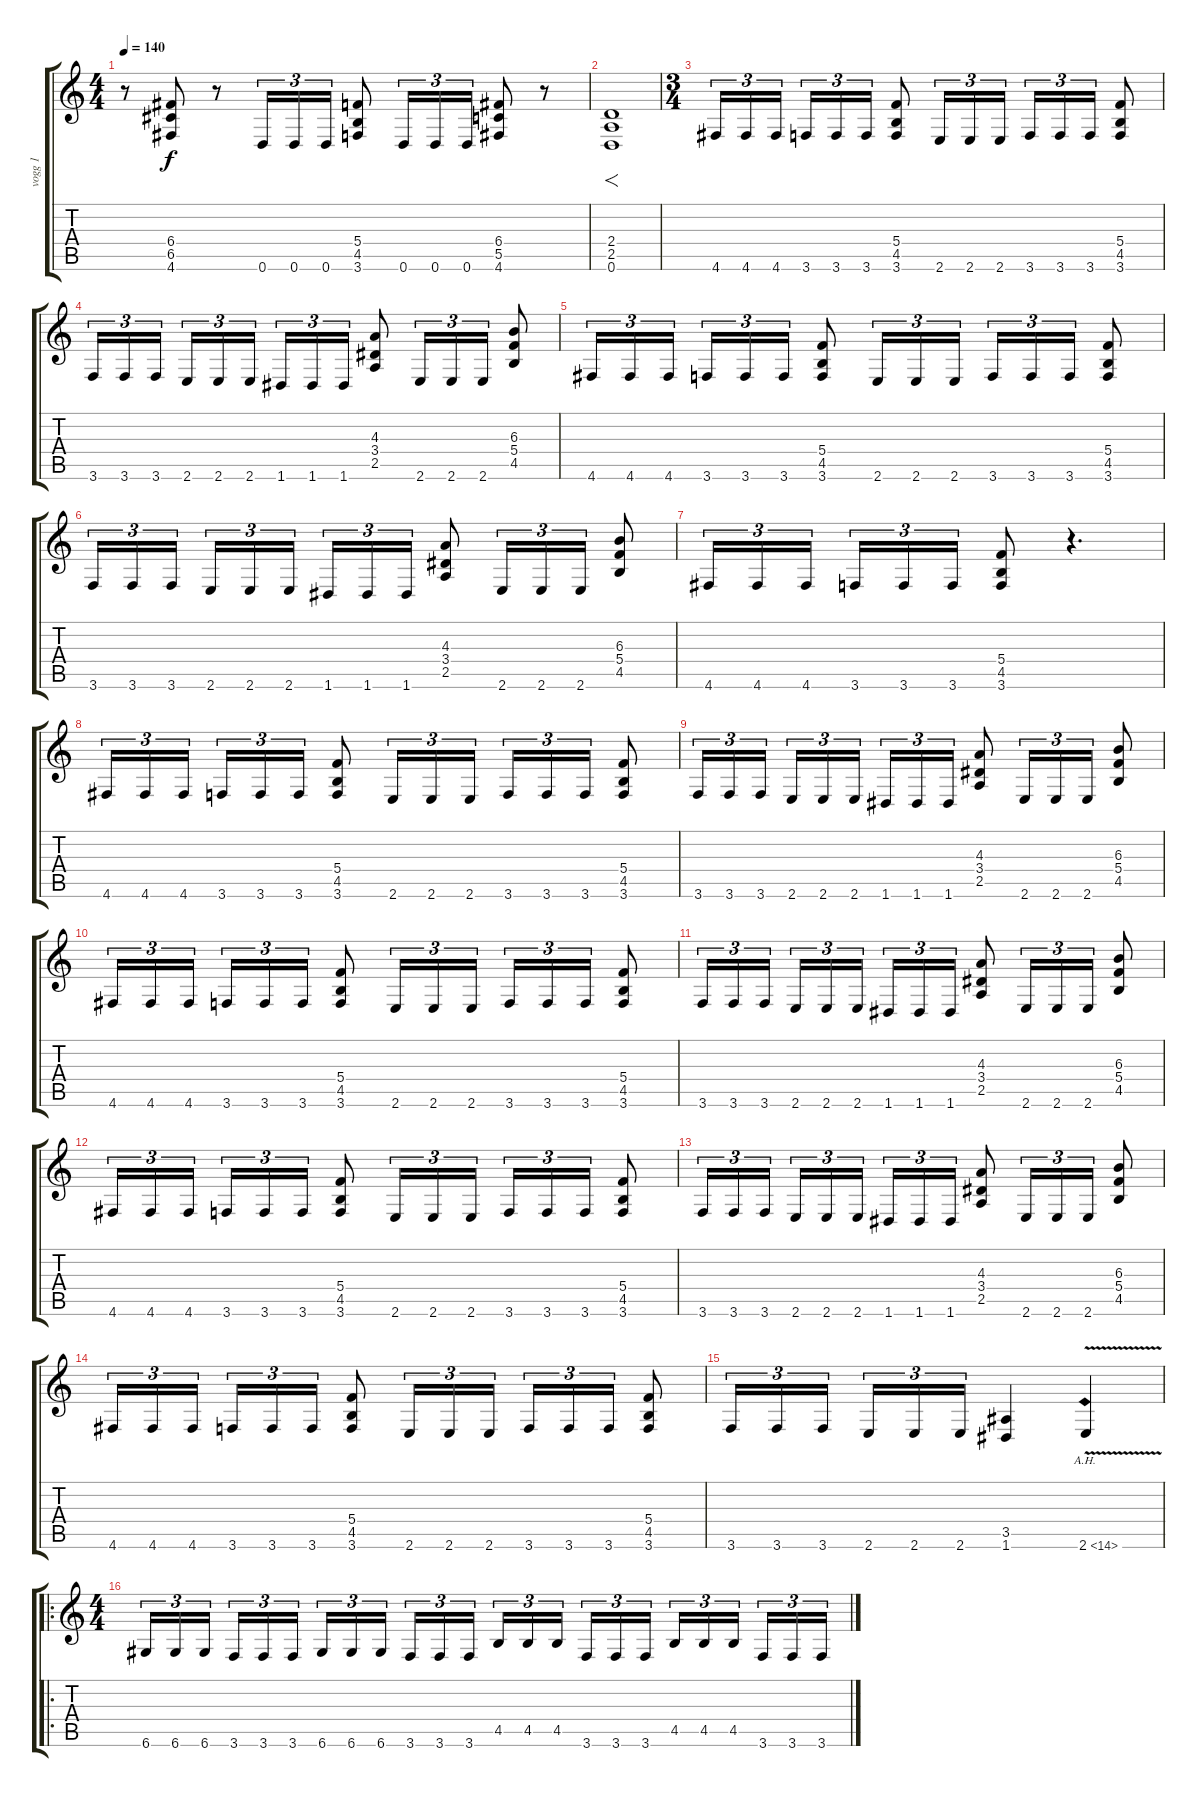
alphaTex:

\track ("vogg 1" "vogg 1") {instrument distortionguitar}
\staff {score tabs}
\tuning (D4 A3 F3 C3 G2 D2) {hide}
\ts (4 4)
\tempo 140
\clef g2
\ks c
r.8{dy f} (6.4 6.5 4.6).8 r.8 0.6.16{tu (3 2)} 0.6.16{tu (3 2)} 0.6.16{tu (3 2)} (5.4 4.5 3.6).8 0.6.16{tu (3 2)} 0.6.16{tu (3 2)} 0.6.16{tu (3 2)} (6.4 5.5 4.6).8 r.8 |
(2.4 2.5 0.6).1{f} |
\ts (3 4)
\section ("" "")
4.6.16{tu (3 2)} 4.6.16{tu (3 2)} 4.6.16{tu (3 2)} 3.6.16{tu (3 2)} 3.6.16{tu (3 2)} 3.6.16{tu (3 2)} (5.4 4.5 3.6).8 2.6.16{tu (3 2)} 2.6.16{tu (3 2)} 2.6.16{tu (3 2)} 3.6.16{tu (3 2)} 3.6.16{tu (3 2)} 3.6.16{tu (3 2)} (5.4 4.5 3.6).8 |
3.6.16{tu (3 2)} 3.6.16{tu (3 2)} 3.6.16{tu (3 2)} 2.6.16{tu (3 2)} 2.6.16{tu (3 2)} 2.6.16{tu (3 2)} 1.6.16{tu (3 2)} 1.6.16{tu (3 2)} 1.6.16{tu (3 2)} (4.3 3.4 2.5).8 2.6.16{tu (3 2)} 2.6.16{tu (3 2)} 2.6.16{tu (3 2)} (6.3 5.4 4.5).8 |
4.6.16{tu (3 2)} 4.6.16{tu (3 2)} 4.6.16{tu (3 2)} 3.6.16{tu (3 2)} 3.6.16{tu (3 2)} 3.6.16{tu (3 2)} (5.4 4.5 3.6).8 2.6.16{tu (3 2)} 2.6.16{tu (3 2)} 2.6.16{tu (3 2)} 3.6.16{tu (3 2)} 3.6.16{tu (3 2)} 3.6.16{tu (3 2)} (5.4 4.5 3.6).8 |
3.6.16{tu (3 2)} 3.6.16{tu (3 2)} 3.6.16{tu (3 2)} 2.6.16{tu (3 2)} 2.6.16{tu (3 2)} 2.6.16{tu (3 2)} 1.6.16{tu (3 2)} 1.6.16{tu (3 2)} 1.6.16{tu (3 2)} (4.3 3.4 2.5).8 2.6.16{tu (3 2)} 2.6.16{tu (3 2)} 2.6.16{tu (3 2)} (6.3 5.4 4.5).8 |
4.6.16{tu (3 2)} 4.6.16{tu (3 2)} 4.6.16{tu (3 2)} 3.6.16{tu (3 2)} 3.6.16{tu (3 2)} 3.6.16{tu (3 2)} (5.4 4.5 3.6).8 r.4{d} |
4.6.16{tu (3 2)} 4.6.16{tu (3 2)} 4.6.16{tu (3 2)} 3.6.16{tu (3 2)} 3.6.16{tu (3 2)} 3.6.16{tu (3 2)} (5.4 4.5 3.6).8 2.6.16{tu (3 2)} 2.6.16{tu (3 2)} 2.6.16{tu (3 2)} 3.6.16{tu (3 2)} 3.6.16{tu (3 2)} 3.6.16{tu (3 2)} (5.4 4.5 3.6).8 |
3.6.16{tu (3 2)} 3.6.16{tu (3 2)} 3.6.16{tu (3 2)} 2.6.16{tu (3 2)} 2.6.16{tu (3 2)} 2.6.16{tu (3 2)} 1.6.16{tu (3 2)} 1.6.16{tu (3 2)} 1.6.16{tu (3 2)} (4.3 3.4 2.5).8 2.6.16{tu (3 2)} 2.6.16{tu (3 2)} 2.6.16{tu (3 2)} (6.3 5.4 4.5).8 |
4.6.16{tu (3 2)} 4.6.16{tu (3 2)} 4.6.16{tu (3 2)} 3.6.16{tu (3 2)} 3.6.16{tu (3 2)} 3.6.16{tu (3 2)} (5.4 4.5 3.6).8 2.6.16{tu (3 2)} 2.6.16{tu (3 2)} 2.6.16{tu (3 2)} 3.6.16{tu (3 2)} 3.6.16{tu (3 2)} 3.6.16{tu (3 2)} (5.4 4.5 3.6).8 |
3.6.16{tu (3 2)} 3.6.16{tu (3 2)} 3.6.16{tu (3 2)} 2.6.16{tu (3 2)} 2.6.16{tu (3 2)} 2.6.16{tu (3 2)} 1.6.16{tu (3 2)} 1.6.16{tu (3 2)} 1.6.16{tu (3 2)} (4.3 3.4 2.5).8 2.6.16{tu (3 2)} 2.6.16{tu (3 2)} 2.6.16{tu (3 2)} (6.3 5.4 4.5).8 |
4.6.16{tu (3 2)} 4.6.16{tu (3 2)} 4.6.16{tu (3 2)} 3.6.16{tu (3 2)} 3.6.16{tu (3 2)} 3.6.16{tu (3 2)} (5.4 4.5 3.6).8 2.6.16{tu (3 2)} 2.6.16{tu (3 2)} 2.6.16{tu (3 2)} 3.6.16{tu (3 2)} 3.6.16{tu (3 2)} 3.6.16{tu (3 2)} (5.4 4.5 3.6).8 |
3.6.16{tu (3 2)} 3.6.16{tu (3 2)} 3.6.16{tu (3 2)} 2.6.16{tu (3 2)} 2.6.16{tu (3 2)} 2.6.16{tu (3 2)} 1.6.16{tu (3 2)} 1.6.16{tu (3 2)} 1.6.16{tu (3 2)} (4.3 3.4 2.5).8 2.6.16{tu (3 2)} 2.6.16{tu (3 2)} 2.6.16{tu (3 2)} (6.3 5.4 4.5).8 |
4.6.16{tu (3 2)} 4.6.16{tu (3 2)} 4.6.16{tu (3 2)} 3.6.16{tu (3 2)} 3.6.16{tu (3 2)} 3.6.16{tu (3 2)} (5.4 4.5 3.6).8 2.6.16{tu (3 2)} 2.6.16{tu (3 2)} 2.6.16{tu (3 2)} 3.6.16{tu (3 2)} 3.6.16{tu (3 2)} 3.6.16{tu (3 2)} (5.4 4.5 3.6).8 |
3.6.16{tu (3 2)} 3.6.16{tu (3 2)} 3.6.16{tu (3 2)} 2.6.16{tu (3 2)} 2.6.16{tu (3 2)} 2.6.16{tu (3 2)} (3.5 1.6).4 2.6{ah 12 v}.4 |
\ro
\ts (4 4)
\section ("" "")
6.6.16{tu (3 2)} 6.6.16{tu (3 2)} 6.6.16{tu (3 2)} 3.6.16{tu (3 2)} 3.6.16{tu (3 2)} 3.6.16{tu (3 2)} 6.6.16{tu (3 2)} 6.6.16{tu (3 2)} 6.6.16{tu (3 2)} 3.6.16{tu (3 2)} 3.6.16{tu (3 2)} 3.6.16{tu (3 2)} 4.5.16{tu (3 2)} 4.5.16{tu (3 2)} 4.5.16{tu (3 2)} 3.6.16{tu (3 2)} 3.6.16{tu (3 2)} 3.6.16{tu (3 2)} 4.5.16{tu (3 2)} 4.5.16{tu (3 2)} 4.5.16{tu (3 2)} 3.6.16{tu (3 2)} 3.6.16{tu (3 2)} 3.6.16{tu (3 2)}
